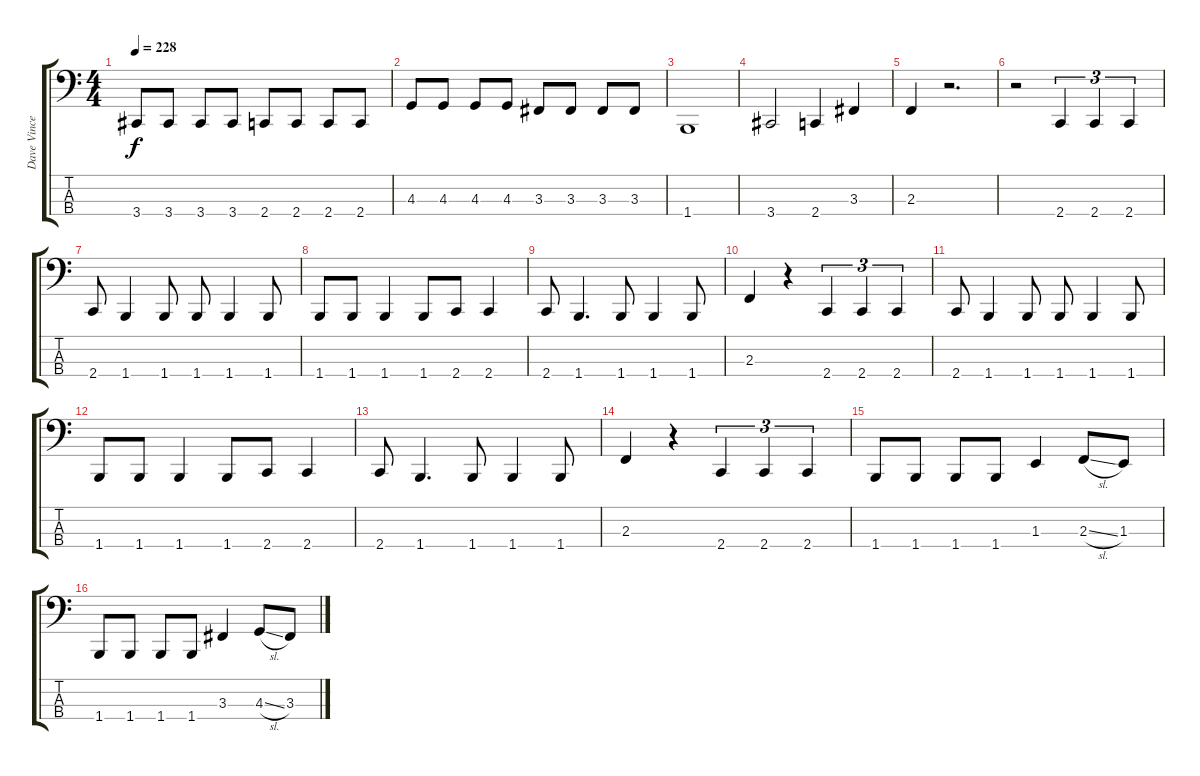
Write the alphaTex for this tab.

\track ("Dave Vincent" "Dave Vince") {instrument electricbasspick}
\staff {score tabs}
\tuning (Db2 Ab1 Eb1 Bb0) {hide}
\ts (4 4)
\tempo 228
\clef f4
\ks c
3.4.8{dy f} 3.4.8 3.4.8 3.4.8 2.4.8 2.4.8 2.4.8 2.4.8 |
4.3.8 4.3.8 4.3.8 4.3.8 3.3.8 3.3.8 3.3.8 3.3.8 |
1.4.1 |
3.4.2 2.4.4 3.3.4 |
2.3.4 r.2{d} |
r.2 2.4.4{tu (3 2)} 2.4.4{tu (3 2)} 2.4.4{tu (3 2)} |
2.4.8 1.4.4 1.4.8 1.4.8 1.4.4 1.4.8 |
1.4.8 1.4.8 1.4.4 1.4.8 2.4.8 2.4.4 |
2.4.8 1.4.4{d} 1.4.8 1.4.4 1.4.8 |
2.3.4 r.4 2.4.4{tu (3 2)} 2.4.4{tu (3 2)} 2.4.4{tu (3 2)} |
2.4.8 1.4.4 1.4.8 1.4.8 1.4.4 1.4.8 |
1.4.8 1.4.8 1.4.4 1.4.8 2.4.8 2.4.4 |
2.4.8 1.4.4{d} 1.4.8 1.4.4 1.4.8 |
2.3.4 r.4 2.4.4{tu (3 2)} 2.4.4{tu (3 2)} 2.4.4{tu (3 2)} |
1.4.8 1.4.8 1.4.8 1.4.8 1.3.4 2.3{sl}.8 1.3.8 |
1.4.8 1.4.8 1.4.8 1.4.8 3.3.4 4.3{sl}.8 3.3.8
